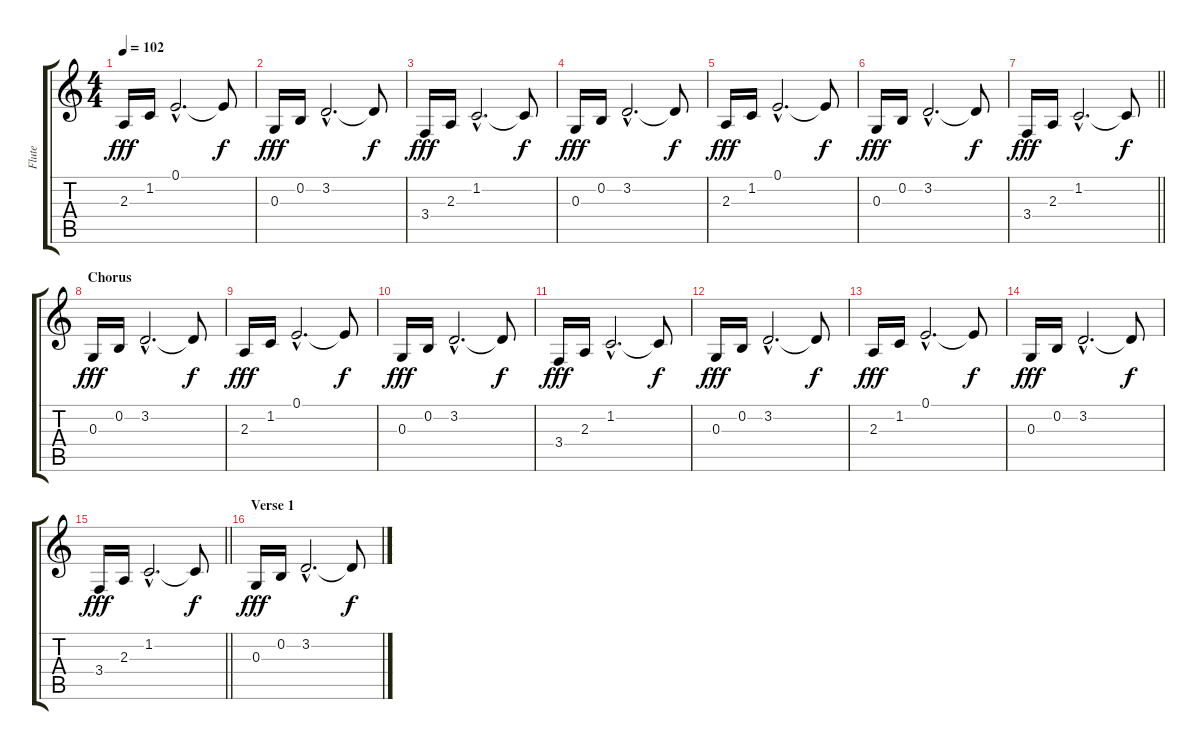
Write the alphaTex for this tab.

\track ("Flute" "Flute") {instrument pad5bowed}
\staff {score tabs}
\tuning (E4 B3 G3 D3 A2 E2) {hide}
\ts (4 4)
\tempo 102
\clef g2
\ks c
2.3.16{dy fff} 1.2.16 0.1{hac}.2{d} 0.1{t}.8{dy f} |
0.3.16{dy fff} 0.2.16 3.2{hac}.2{d} 3.2{t}.8{dy f} |
3.4.16{dy fff} 2.3.16 1.2{hac}.2{d} 1.2{t}.8{dy f} |
0.3.16{dy fff} 0.2.16 3.2{hac}.2{d} 3.2{t}.8{dy f} |
2.3.16{dy fff} 1.2.16 0.1{hac}.2{d} 0.1{t}.8{dy f} |
0.3.16{dy fff} 0.2.16 3.2{hac}.2{d} 3.2{t}.8{dy f} |
\barLineRight lightlight
3.4.16{dy fff} 2.3.16 1.2{hac}.2{d} 1.2{t}.8{dy f} |
\section ("" "Chorus")
0.3.16{dy fff} 0.2.16 3.2{hac}.2{d} 3.2{t}.8{dy f} |
2.3.16{dy fff} 1.2.16 0.1{hac}.2{d} 0.1{t}.8{dy f} |
0.3.16{dy fff} 0.2.16 3.2{hac}.2{d} 3.2{t}.8{dy f} |
3.4.16{dy fff} 2.3.16 1.2{hac}.2{d} 1.2{t}.8{dy f} |
0.3.16{dy fff} 0.2.16 3.2{hac}.2{d} 3.2{t}.8{dy f} |
2.3.16{dy fff} 1.2.16 0.1{hac}.2{d} 0.1{t}.8{dy f} |
0.3.16{dy fff} 0.2.16 3.2{hac}.2{d} 3.2{t}.8{dy f} |
\barLineRight lightlight
3.4.16{dy fff} 2.3.16 1.2{hac}.2{d} 1.2{t}.8{dy f} |
\section ("" "Verse 1")
0.3.16{dy fff} 0.2.16 3.2{hac}.2{d} 3.2{t}.8{dy f}
